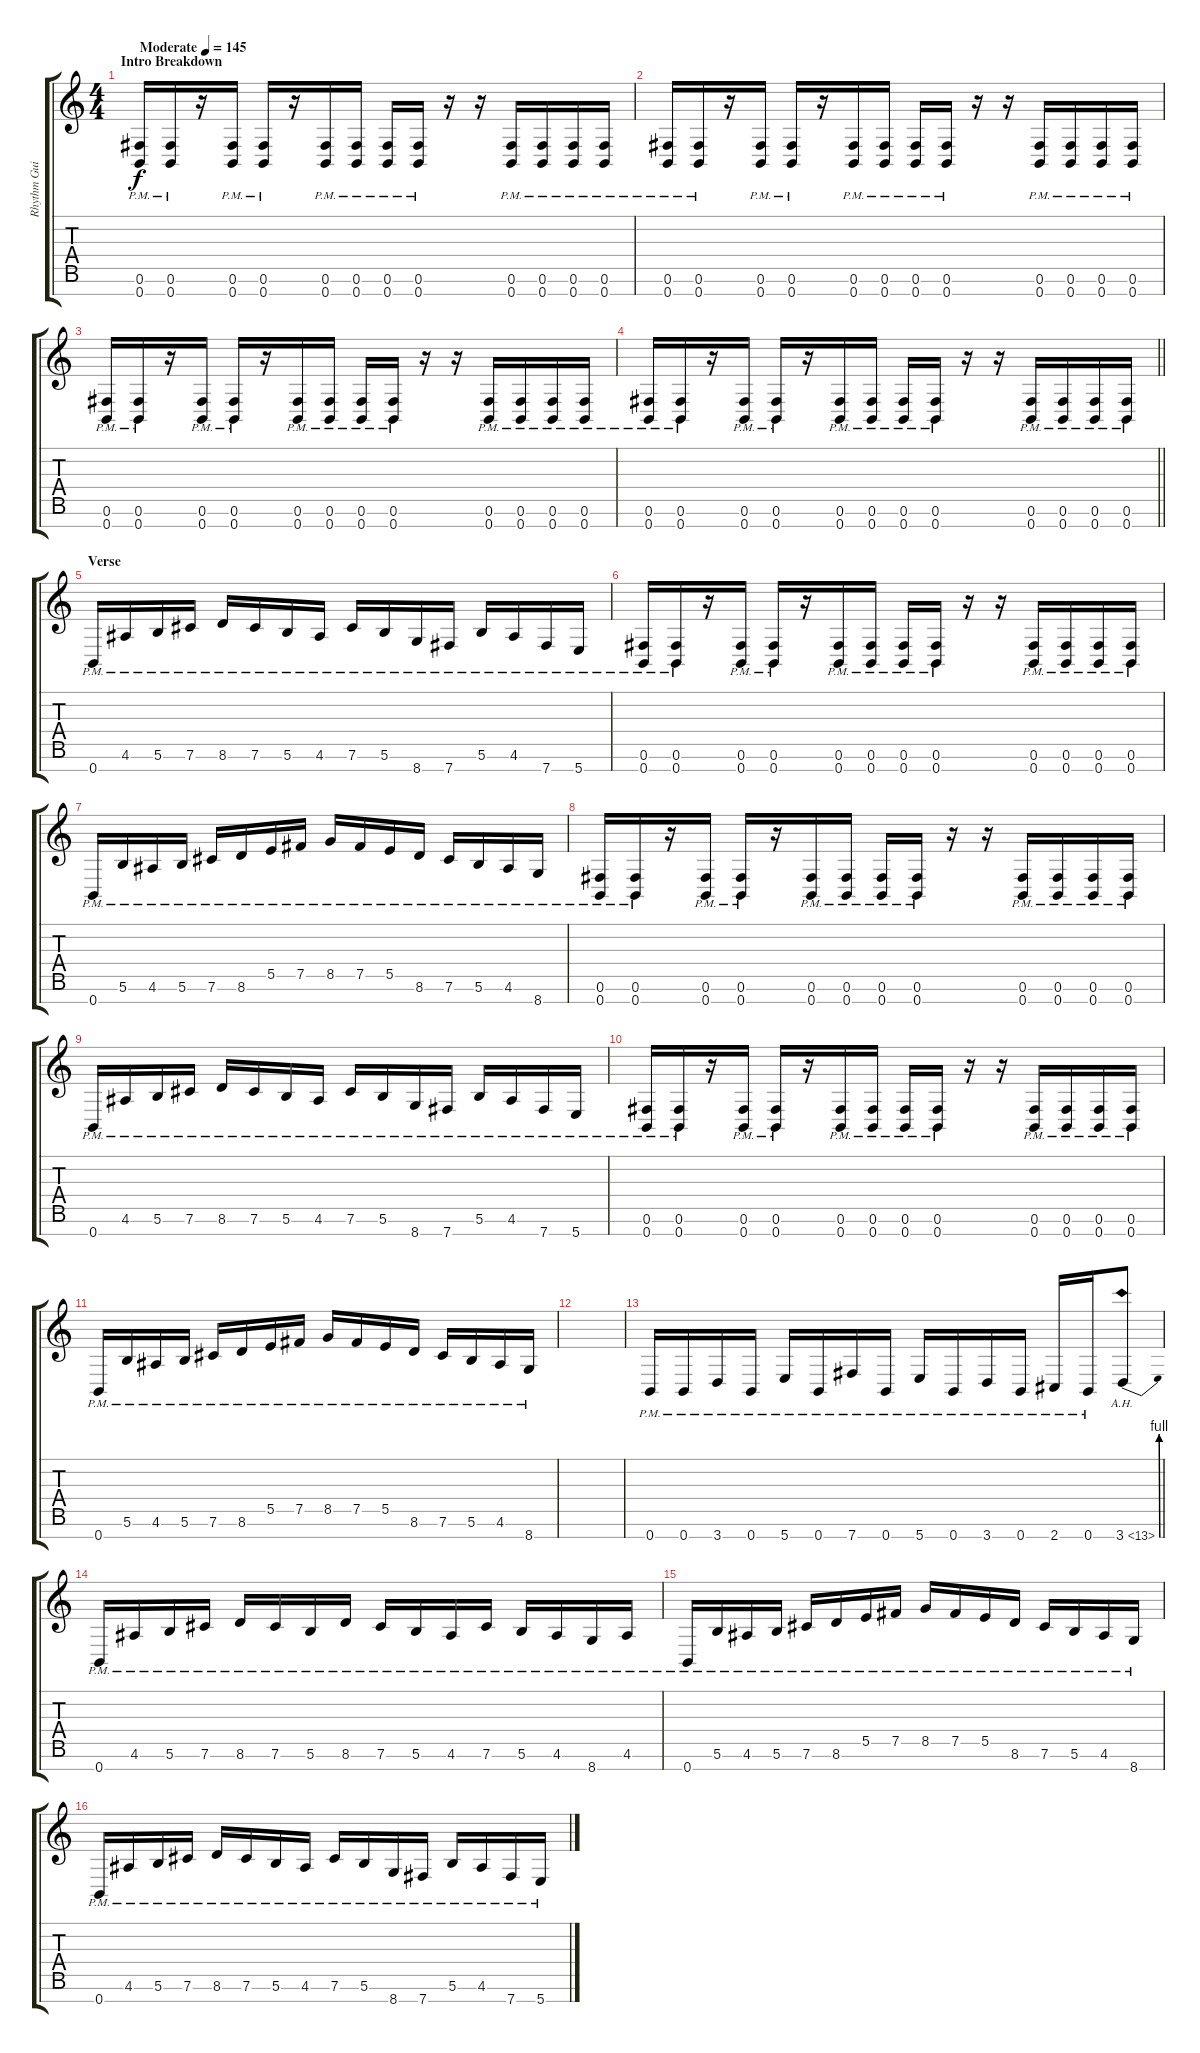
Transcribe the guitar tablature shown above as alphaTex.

\track ("Rhythm Guitar (Ben Orum)" "Rhythm Gui") {instrument distortionguitar}
\staff {score tabs}
\tuning (Gb4 Db4 A3 E3 B2 Gb2 B1) {hide}
\ts (4 4)
\section ("" "Intro Breakdown")
\tempo (145 "Moderate")
\clef g2
\ks c
(0.6{pm} 0.7{pm}).16{dy f instrument distortionguitar} (0.6{pm} 0.7{pm}).16 r.16 (0.6{pm} 0.7{pm}).16 (0.6{pm} 0.7{pm}).16 r.16 (0.6{pm} 0.7{pm}).16 (0.6{pm} 0.7{pm}).16 (0.6{pm} 0.7{pm}).16 (0.6{pm} 0.7{pm}).16 r.16 r.16 (0.6{pm} 0.7{pm}).16 (0.6{pm} 0.7{pm}).16 (0.6{pm} 0.7{pm}).16 (0.6{pm} 0.7{pm}).16 |
(0.6{pm} 0.7{pm}).16 (0.6{pm} 0.7{pm}).16 r.16 (0.6{pm} 0.7{pm}).16 (0.6{pm} 0.7{pm}).16 r.16 (0.6{pm} 0.7{pm}).16 (0.6{pm} 0.7{pm}).16 (0.6{pm} 0.7{pm}).16 (0.6{pm} 0.7{pm}).16 r.16 r.16 (0.6{pm} 0.7{pm}).16 (0.6{pm} 0.7{pm}).16 (0.6{pm} 0.7{pm}).16 (0.6{pm} 0.7{pm}).16 |
(0.6{pm} 0.7{pm}).16 (0.6{pm} 0.7{pm}).16 r.16 (0.6{pm} 0.7{pm}).16 (0.6{pm} 0.7{pm}).16 r.16 (0.6{pm} 0.7{pm}).16 (0.6{pm} 0.7{pm}).16 (0.6{pm} 0.7{pm}).16 (0.6{pm} 0.7{pm}).16 r.16 r.16 (0.6{pm} 0.7{pm}).16 (0.6{pm} 0.7{pm}).16 (0.6{pm} 0.7{pm}).16 (0.6{pm} 0.7{pm}).16 |
\barLineRight lightlight
(0.6{pm} 0.7{pm}).16 (0.6{pm} 0.7{pm}).16 r.16 (0.6{pm} 0.7{pm}).16 (0.6{pm} 0.7{pm}).16 r.16 (0.6{pm} 0.7{pm}).16 (0.6{pm} 0.7{pm}).16 (0.6{pm} 0.7{pm}).16 (0.6{pm} 0.7{pm}).16 r.16 r.16 (0.6{pm} 0.7{pm}).16 (0.6{pm} 0.7{pm}).16 (0.6{pm} 0.7{pm}).16 (0.6{pm} 0.7{pm}).16 |
\section ("" "Verse")
0.7{pm}.16 4.6{pm}.16 5.6{pm}.16 7.6{pm}.16 8.6{pm}.16 7.6{pm}.16 5.6{pm}.16 4.6{pm}.16 7.6{pm}.16 5.6{pm}.16 8.7{pm}.16 7.7{pm}.16 5.6{pm}.16 4.6{pm}.16 7.7{pm}.16 5.7{pm}.16 |
(0.6{pm} 0.7{pm}).16 (0.6{pm} 0.7{pm}).16 r.16 (0.6{pm} 0.7{pm}).16 (0.6{pm} 0.7{pm}).16 r.16 (0.6{pm} 0.7{pm}).16 (0.6{pm} 0.7{pm}).16 (0.6{pm} 0.7{pm}).16 (0.6{pm} 0.7{pm}).16 r.16 r.16 (0.6{pm} 0.7{pm}).16 (0.6{pm} 0.7{pm}).16 (0.6{pm} 0.7{pm}).16 (0.6{pm} 0.7{pm}).16 |
0.7{pm}.16 5.6{pm}.16 4.6{pm}.16 5.6{pm}.16 7.6{pm}.16 8.6{pm}.16 5.5{pm}.16 7.5{pm}.16 8.5{pm}.16 7.5{pm}.16 5.5{pm}.16 8.6{pm}.16 7.6{pm}.16 5.6{pm}.16 4.6{pm}.16 8.7{pm}.16 |
(0.6{pm} 0.7{pm}).16 (0.6{pm} 0.7{pm}).16 r.16 (0.6{pm} 0.7{pm}).16 (0.6{pm} 0.7{pm}).16 r.16 (0.6{pm} 0.7{pm}).16 (0.6{pm} 0.7{pm}).16 (0.6{pm} 0.7{pm}).16 (0.6{pm} 0.7{pm}).16 r.16 r.16 (0.6{pm} 0.7{pm}).16 (0.6{pm} 0.7{pm}).16 (0.6{pm} 0.7{pm}).16 (0.6{pm} 0.7{pm}).16 |
0.7{pm}.16 4.6{pm}.16 5.6{pm}.16 7.6{pm}.16 8.6{pm}.16 7.6{pm}.16 5.6{pm}.16 4.6{pm}.16 7.6{pm}.16 5.6{pm}.16 8.7{pm}.16 7.7{pm}.16 5.6{pm}.16 4.6{pm}.16 7.7{pm}.16 5.7{pm}.16 |
(0.6{pm} 0.7{pm}).16 (0.6{pm} 0.7{pm}).16 r.16 (0.6{pm} 0.7{pm}).16 (0.6{pm} 0.7{pm}).16 r.16 (0.6{pm} 0.7{pm}).16 (0.6{pm} 0.7{pm}).16 (0.6{pm} 0.7{pm}).16 (0.6{pm} 0.7{pm}).16 r.16 r.16 (0.6{pm} 0.7{pm}).16 (0.6{pm} 0.7{pm}).16 (0.6{pm} 0.7{pm}).16 (0.6{pm} 0.7{pm}).16 |
0.7{pm}.16 5.6{pm}.16 4.6{pm}.16 5.6{pm}.16 7.6{pm}.16 8.6{pm}.16 5.5{pm}.16 7.5{pm}.16 8.5{pm}.16 7.5{pm}.16 5.5{pm}.16 8.6{pm}.16 7.6{pm}.16 5.6{pm}.16 4.6{pm}.16 8.7{pm}.16 |
|
0.7{pm}.16 0.7{pm}.16 3.7{pm}.16 0.7{pm}.16 5.7{pm}.16 0.7{pm}.16 7.7{pm}.16 0.7{pm}.16 5.7{pm}.16 0.7{pm}.16 3.7{pm}.16 0.7{pm}.16 2.7{pm}.16 0.7{pm}.16 3.7{be (bend 0 0 60 4) ah 10}.8 |
0.7{pm}.16 4.6{pm}.16 5.6{pm}.16 7.6{pm}.16 8.6{pm}.16 7.6{pm}.16 5.6{pm}.16 8.6{pm}.16 7.6{pm}.16 5.6{pm}.16 4.6{pm}.16 7.6{pm}.16 5.6{pm}.16 4.6{pm}.16 8.7{pm}.16 4.6{pm}.16 |
0.7{pm}.16 5.6{pm}.16 4.6{pm}.16 5.6{pm}.16 7.6{pm}.16 8.6{pm}.16 5.5{pm}.16 7.5{pm}.16 8.5{pm}.16 7.5{pm}.16 5.5{pm}.16 8.6{pm}.16 7.6{pm}.16 5.6{pm}.16 4.6{pm}.16 8.7{pm}.16 |
0.7{pm}.16 4.6{pm}.16 5.6{pm}.16 7.6{pm}.16 8.6{pm}.16 7.6{pm}.16 5.6{pm}.16 4.6{pm}.16 7.6{pm}.16 5.6{pm}.16 8.7{pm}.16 7.7{pm}.16 5.6{pm}.16 4.6{pm}.16 7.7{pm}.16 5.7{pm}.16
